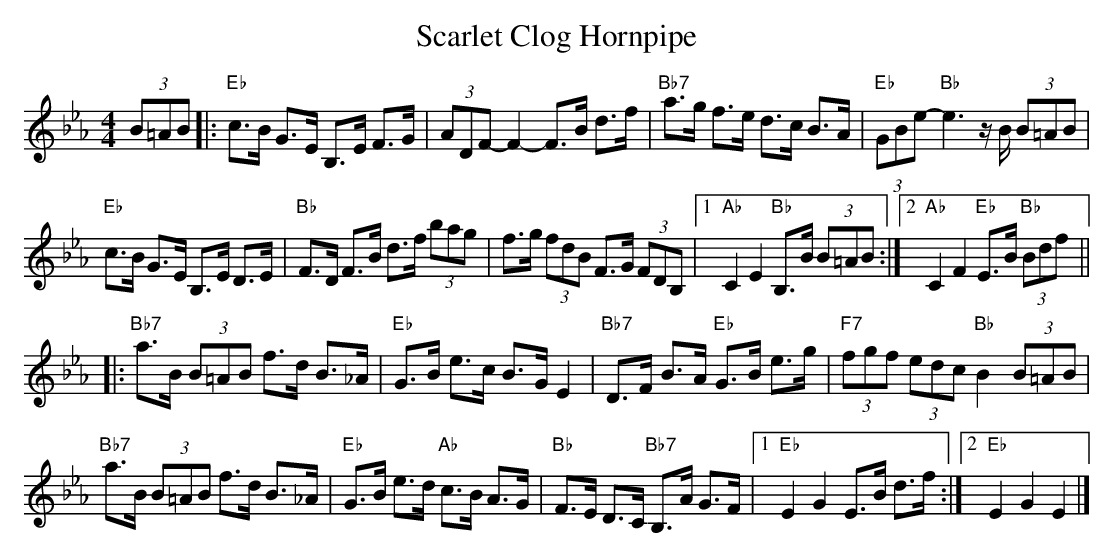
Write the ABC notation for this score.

X:1
T:Scarlet Clog Hornpipe
L:1/4
M:4/4
K:Eb
V:1
(3B/=A/B/ |: "Eb" c/>B/ G/>E/ B,/>E/ F/>G/ | (3A/D/F/- F- F/>B/ d/>f/ | "Bb7" a/>g/ f/>e/ d/>c/ B/>A/ |  "Eb" (3G/B/e/- "Bb" e3/2 z/4 B/4 (3B/=A/B/ |
"Eb" c/>B/ G/>E/ B,/>E/ D/>E/ | "Bb" F/>D/ F/>B/ d/>f/ (3b/a/g/ | f/>g/ (3f/d/B/ F/>G/ (3F/D/B,/ |1  "Ab" C E "Bb" B,/>B/ (3B/=A/B/ :|2 "Ab" C F "Eb" E/>B/ "Bb" (3B/d/f/ ||
|:"Bb7" a/>B/ (3B/=A/B/ f/>d/ B/>_A/ | "Eb" G/>B/ e/>c/ B/>G/ E |  "Bb7" D/>F/ B/>A/ "Eb" G/>B/ e/>g/ | "F7" (3f/g/f/ (3e/d/c/ "Bb" B (3B/=A/B/ |
"Bb7" a/>B/ (3B/=A/B/ f/>d/ B/>_A/ | "Eb" G/>B/ e/>d/ "Ab" c/>B/ A/>G/ |  "Bb" F/>E/ D/>C/ "Bb7" B,/>A/ G/>F/ |1 "Eb" E G E/>B/ d/>f/ :|2 "Eb" E G E |]
